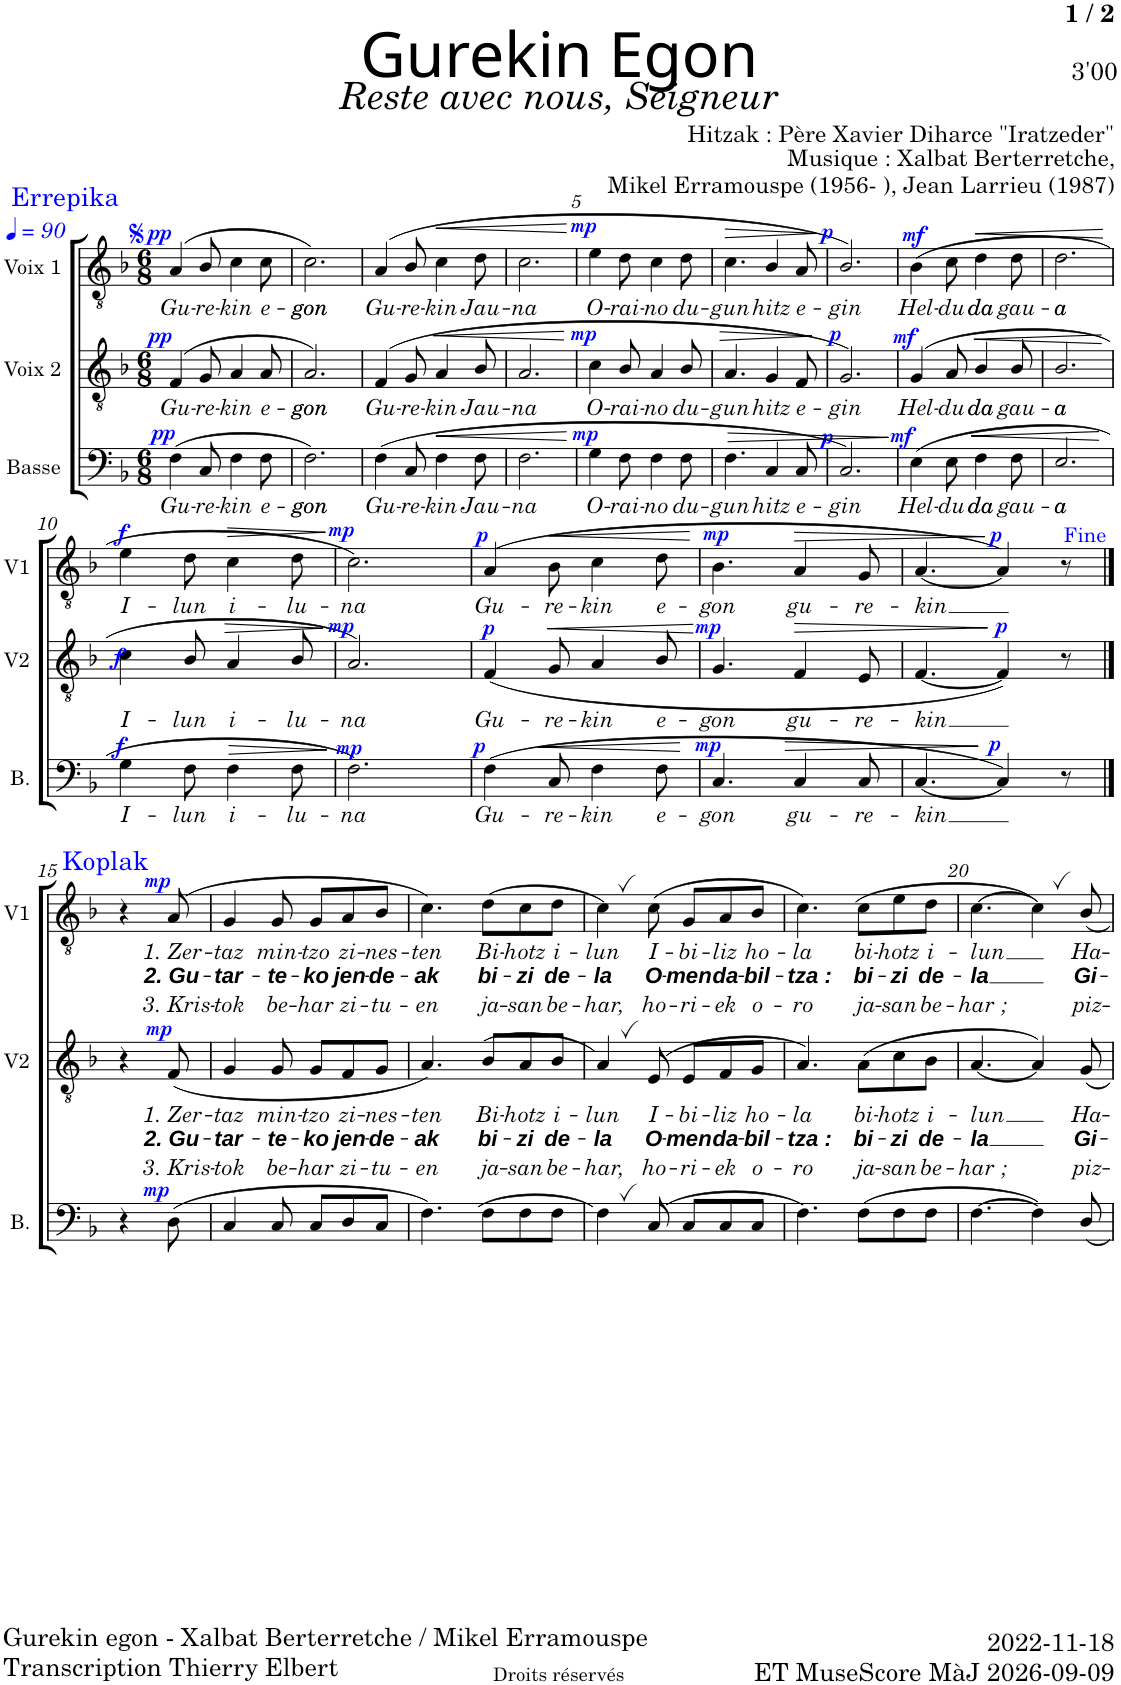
**kern	**text	**dynam	**kern	**text	**text	**text	**dynam	**kern	**text	**text	**text	**dynam
*part3	*part3	*part3	*part2	*part2	*part2	*part2	*part2	*part1	*part1	*part1	*part1	*part1
*staff3	*staff3	*staff3	*staff2	*staff2	*staff2	*staff2	*staff2	*staff1	*staff1	*staff1	*staff1	*staff1
*I"Basse	*	*	*I"Voix 2	*	*	*	*	*I"Voix 1	*	*	*	*
*I'B.	*	*	*I'V2	*	*	*	*	*I'V1	*	*	*	*
*clefF4	*	*	*clefGv2	*	*	*	*	*clefGv2	*	*	*	*
*k[b-]	*	*	*k[b-]	*	*	*	*	*k[b-]	*	*	*	*
*M6/8	*	*	*M6/8	*	*	*	*	*M6/8	*	*	*	*
*MM90	*	*	*MM90	*	*	*	*	*MM90	*	*	*	*
=1	=1	=1	=1	=1	=1	=1	=1	=1	=1	=1	=1	=1
!	!	!	!	!	!	!	!	!LO:TX:a:color=#0000FF:t=Errepika	!	!	!	!
!	!LO:LY:b	!LO:DY:a	!	!LO:LY:b	!	!	!LO:DY:a	!	!LO:LY:b	!	!	!LO:DY:a
(4F\	Gu-	pp	(>4F/	Gu-	.	.	pp	(4A/	Gu-	.	.	pp
!	!LO:LY:b	!	!	!LO:LY:b	!	!	!	!	!LO:LY:b	!	!	!
8C/	-re-	.	8G/	-re-	.	.	.	8B-/	-re-	.	.	.
!	!LO:LY:b	!	!	!LO:LY:b	!	!	!	!	!LO:LY:b	!	!	!
4F\	-kin	.	4A/	-kin	.	.	.	4c\	-kin	.	.	.
!	!LO:LY:b	!	!	!LO:LY:b	!	!	!	!	!LO:LY:b	!	!	!
8F\	e-	.	8A/	e-	.	.	.	8c\	e-	.	.	.
=2	=2	=2	=2	=2	=2	=2	=2	=2	=2	=2	=2	=2
!	!LO:LY:b	!	!	!LO:LY:b	!	!	!	!	!LO:LY:b	!	!	!
2.F\)	gon	.	2.A/)	gon	.	.	.	2.c\)	gon	.	.	.
=3	=3	=3	=3	=3	=3	=3	=3	=3	=3	=3	=3	=3
!	!LO:LY:b	!	!	!LO:LY:b	!	!	!	!	!LO:LY:b	!	!	!
(4F\	Gu-	.	(4F/	Gu-	.	.	.	(4A/	Gu-	.	.	.
!	!LO:LY:b	!	!	!LO:LY:b	!	!	!	!	!LO:LY:b	!	!	!
8C/	-re-	.	8G/	-re-	.	.	.	8B-/	-re-	.	.	.
!	!LO:LY:b	!LO:HP:b	!	!LO:LY:b	!	!	!LO:HP:b	!	!LO:LY:b	!	!	!LO:HP:b
4F\	-kin	<	4A/	-kin	.	.	<	4c\	-kin	.	.	<
!	!LO:LY:b	!	!	!LO:LY:b	!	!	!	!	!LO:LY:b	!	!	!
8F\	Jau-	.	8B-/	Jau-	.	.	.	8d\	Jau-	.	.	.
=4	=4	=4	=4	=4	=4	=4	=4	=4	=4	=4	=4	=4
!	!LO:LY:b	!	!	!LO:LY:b	!	!	!	!	!LO:LY:b	!	!	!
2.F\	-na	.	2.A/	-na	.	.	.	2.c\	-na	.	.	.
.	.	[	.	.	.	.	[	.	.	.	.	[
=5	=5	=5	=5	=5	=5	=5	=5	=5	=5	=5	=5	=5
!	!LO:LY:b	!LO:DY:a	!	!LO:LY:b	!	!	!LO:DY:a	!	!LO:LY:b	!	!	!LO:DY:a
4G\	O-	mp	4c\	O-	.	.	mp	4e\	O-	.	.	mp
!	!LO:LY:b	!	!	!LO:LY:b	!	!	!	!	!LO:LY:b	!	!	!
8F\	-rai-	.	8B-/	-rai-	.	.	.	8d\	-rai-	.	.	.
!	!LO:LY:b	!	!	!LO:LY:b	!	!	!	!	!LO:LY:b	!	!	!
4F\	-no	.	4A/	-no	.	.	.	4c\	-no	.	.	.
!	!LO:LY:b	!	!	!LO:LY:b	!	!	!	!	!LO:LY:b	!	!	!
8F\	du-	.	8B-/	du-	.	.	.	8d\	du-	.	.	.
=6	=6	=6	=6	=6	=6	=6	=6	=6	=6	=6	=6	=6
!	!LO:LY:b	!LO:HP:b	!	!LO:LY:b	!	!	!LO:HP:b	!	!LO:LY:b	!	!	!LO:HP:b
4.F\	-gun	>	4.A/	-gun	.	.	>	4.c\	-gun	.	.	>
!	!LO:LY:b	!	!	!LO:LY:b	!	!	!	!	!LO:LY:b	!	!	!
4C/	hitz	.	4G/	hitz	.	.	.	4B-/	hitz	.	.	.
!	!LO:LY:b	!	!	!LO:LY:b	!	!	!	!	!LO:LY:b	!	!	!
8C/	e-	.	8F/	e-	.	.	.	8A/	e-	.	.	.
.	.	.	.	.	.	.	]	.	.	.	.	]
=7	=7	=7	=7	=7	=7	=7	=7	=7	=7	=7	=7	=7
!	!LO:LY:b	!LO:DY:a	!	!LO:LY:b	!	!	!LO:DY:a	!	!LO:LY:b	!	!	!LO:DY:a
2.C/)	-gin	p	2.G/)	-gin	.	.	p	2.B-/)	-gin	.	.	p
.	.	]	.	.	.	.	.	.	.	.	.	.
=8	=8	=8	=8	=8	=8	=8	=8	=8	=8	=8	=8	=8
!	!LO:LY:b	!LO:DY:a	!	!LO:LY:b	!	!	!LO:DY:a	!	!LO:LY:b	!	!	!LO:DY:a
(4E\	Hel-	mf	(4G/	Hel-	.	.	mf	(4B-\	Hel-	.	.	mf
!	!LO:LY:b	!	!	!LO:LY:b	!	!	!	!	!LO:LY:b	!	!	!
8E\	-du	.	8A/	-du	.	.	.	8c\	-du	.	.	.
!	!LO:LY:b	!LO:HP:b	!	!LO:LY:b	!	!	!LO:HP:b	!	!LO:LY:b	!	!	!LO:HP:b
4F\	da	<	4B-/	da	.	.	<	4d\	da	.	.	<
!	!LO:LY:b	!	!	!LO:LY:b	!	!	!	!	!LO:LY:b	!	!	!
8F\	gau-	.	8B-/	gau-	.	.	.	8d\	gau-	.	.	.
=9	=9	=9	=9	=9	=9	=9	=9	=9	=9	=9	=9	=9
!	!LO:LY:b	!	!	!LO:LY:b	!	!	!	!	!LO:LY:b	!	!	!
2.E/	a	.	2.B-/	a	.	.	.	2.d\	a	.	.	.
.	.	[	.	.	.	.	[	.	.	.	.	[
!!LO:LB:g=z
=10	=10	=10	=10	=10	=10	=10	=10	=10	=10	=10	=10	=10
!	!LO:LY:b	!LO:DY:a	!	!LO:LY:b	!	!	!LO:DY:a	!	!LO:LY:b	!	!	!LO:DY:a
4G\	I-	f	4c\	I-	.	.	f	4e\	I-	.	.	f
!	!LO:LY:b	!	!	!LO:LY:b	!	!	!	!	!LO:LY:b	!	!	!
8F\	-lun	.	8B-/	-lun	.	.	.	8d\	-lun	.	.	.
!	!LO:LY:b	!LO:HP:b	!	!LO:LY:b	!	!	!LO:HP:b	!	!LO:LY:b	!	!	!LO:HP:b
4F\	i-	>	4A/	i-	.	.	>	4c\	i-	.	.	>
!	!LO:LY:b	!	!	!LO:LY:b	!	!	!	!	!LO:LY:b	!	!	!
8F\	-lu-	.	8B-/	-lu-	.	.	.	8d\	-lu-	.	.	.
.	.	]	.	.	.	.	]	.	.	.	.	]
=11	=11	=11	=11	=11	=11	=11	=11	=11	=11	=11	=11	=11
!	!LO:LY:b	!LO:DY:a	!	!LO:LY:b	!	!	!LO:DY:a	!	!LO:LY:b	!	!	!LO:DY:a
2.F\)	-na	mp	2.A/)	-na	.	.	mp	2.c\)	-na	.	.	mp
=12	=12	=12	=12	=12	=12	=12	=12	=12	=12	=12	=12	=12
!	!LO:LY:b	!LO:DY:a	!	!LO:LY:b	!	!	!LO:DY:a	!	!LO:LY:b	!	!	!LO:DY:a
(4F\	Gu-	p	(4F/	Gu-	.	.	p	(4A/	Gu-	.	.	p
!	!LO:LY:b	!LO:HP:b	!	!LO:LY:b	!	!	!LO:HP:b	!	!LO:LY:b	!	!	!LO:HP:b
8C/	-re-	<	8G/	-re-	.	.	<	8B-\	-re-	.	.	<
!	!LO:LY:b	!	!	!LO:LY:b	!	!	!	!	!LO:LY:b	!	!	!
4F\	-kin	.	4A/	-kin	.	.	.	4c\	-kin	.	.	.
!	!LO:LY:b	!	!	!LO:LY:b	!	!	!	!	!LO:LY:b	!	!	!
8F\	e-	.	8B-/	e-	.	.	.	8d\	e-	.	.	.
.	.	[	.	.	.	.	[	.	.	.	.	[
=13	=13	=13	=13	=13	=13	=13	=13	=13	=13	=13	=13	=13
!	!LO:LY:b	!LO:DY:a	!	!LO:LY:b	!	!	!LO:DY:a	!	!LO:LY:b	!	!	!LO:DY:a
4.C/	-gon	mp	4.G/	-gon	.	.	mp	4.B-\	-gon	.	.	mp
!	!LO:LY:b	!LO:HP:b	!	!LO:LY:b	!	!	!LO:HP:b	!	!LO:LY:b	!	!	!LO:HP:b
4C/	gu-	>	4F/	gu-	.	.	>	4A/	gu-	.	.	>
!	!LO:LY:b	!	!	!LO:LY:b	!	!	!	!	!LO:LY:b	!	!	!
8C/	-re-	.	8E/	-re-	.	.	.	8G/	-re-	.	.	.
=14	=14	=14	=14	=14	=14	=14	=14	=14	=14	=14	=14	=14
!	!LO:LY:b	!	!	!LO:LY:b	!	!	!	!	!LO:LY:b	!	!	!
[4.C/	-kin	.	[4.F/	-kin	.	.	.	[4.A/	-kin	.	.	.
!	!	!LO:DY:n=1:a	!	!	!	!	!LO:DY:n=1:a	!	!	!	!	!LO:DY:n=1:a
4C/])	.	] p	4F/])	.	.	.	] p	4A/])	.	.	.	] p
8r	.	.	8r	.	.	.	.	8r	.	.	.	.
!!LO:LB:g=z
==15	==15	==15	==15	==15	==15	==15	==15	==15	==15	==15	==15	==15
4r	.	.	4r	.	.	.	.	4r	.	.	.	.
!	!	!	!	!	!	!	!	!LO:TX:a:color=#0000FF:t=Koplak	!	!	!	!
!	!	!LO:DY:a	!	!LO:LY:b	!LO:LY:b	!LO:LY:b	!LO:DY:a	!	!LO:LY:b	!LO:LY:b	!LO:LY:b	!LO:DY:a
(8D\	.	mp	(8F/	1. Zer-	2. Gu-	3. Kris-	mp	(8A/	1. Zer-	2. Gu-	3. Kris-	mp
=16	=16	=16	=16	=16	=16	=16	=16	=16	=16	=16	=16	=16
!	!	!	!	!LO:LY:b	!LO:LY:b	!LO:LY:b	!	!	!LO:LY:b	!LO:LY:b	!LO:LY:b	!
4C/	.	.	4G/	-taz	-tar-	-tok	.	4G/	-taz	-tar-	-tok	.
!	!	!	!	!LO:LY:b	!LO:LY:b	!LO:LY:b	!	!	!LO:LY:b	!LO:LY:b	!LO:LY:b	!
8C/	.	.	8G/	min-	-te-	be-	.	8G/	min-	-te-	be-	.
!	!	!	!	!LO:LY:b	!LO:LY:b	!LO:LY:b	!	!	!LO:LY:b	!LO:LY:b	!LO:LY:b	!
8C/L	.	.	8G/L	-tzo	-ko	-har	.	8G/L	-tzo	-ko	-har	.
!	!	!	!	!LO:LY:b	!LO:LY:b	!LO:LY:b	!	!	!LO:LY:b	!LO:LY:b	!LO:LY:b	!
8D/	.	.	8F/	zi-	jen-	zi-	.	8A/	zi-	jen-	zi-	.
!	!	!	!	!LO:LY:b	!LO:LY:b	!LO:LY:b	!	!	!LO:LY:b	!LO:LY:b	!LO:LY:b	!
8C/J	.	.	8G/J	-nes-	-de-	-tu-	.	8B-/J	-nes-	-de-	-tu-	.
=17	=17	=17	=17	=17	=17	=17	=17	=17	=17	=17	=17	=17
!	!	!	!	!LO:LY:b	!LO:LY:b	!LO:LY:b	!	!	!LO:LY:b	!LO:LY:b	!LO:LY:b	!
4.F\)	.	.	4.A/)	-ten	-ak	-en	.	4.c\)	-ten	-ak	-en	.
!	!	!	!	!LO:LY:b	!LO:LY:b	!LO:LY:b	!	!	!LO:LY:b	!LO:LY:b	!LO:LY:b	!
(8F\L	.	.	(>8B-/L	Bi-	bi-	ja-	.	(>8d\L	Bi-	bi-	ja-	.
!	!	!	!	!LO:LY:b	!LO:LY:b	!LO:LY:b	!	!	!LO:LY:b	!LO:LY:b	!LO:LY:b	!
8F\	.	.	8A/	-hotz	-zi	-san	.	8c\	-hotz	-zi	-san	.
!	!	!	!	!LO:LY:b	!LO:LY:b	!LO:LY:b	!	!	!LO:LY:b	!LO:LY:b	!LO:LY:b	!
8F\J	.	.	8B-/J	i-	de-	be-	.	8d\J	i-	de-	be-	.
=18	=18	=18	=18	=18	=18	=18	=18	=18	=18	=18	=18	=18
!	!	!	!	!LO:LY:b	!LO:LY:b	!LO:LY:b	!	!	!LO:LY:b	!LO:LY:b	!LO:LY:b	!
4F,\)	.	.	4A,/)	-lun	-la	-har,	.	4c,\)	-lun	-la	-har,	.
!	!	!	!	!LO:LY:b	!LO:LY:b	!LO:LY:b	!	!	!LO:LY:b	!LO:LY:b	!LO:LY:b	!
(8C/	.	.	(>8E/	I-	O-	ho-	.	(8c\	I-	O-	ho-	.
!	!	!	!	!LO:LY:b	!LO:LY:b	!LO:LY:b	!	!	!LO:LY:b	!LO:LY:b	!LO:LY:b	!
8C/L	.	.	8E/L	-bi-	-men	-ri-	.	8G/L	-bi-	-men	-ri-	.
!	!	!	!	!LO:LY:b	!LO:LY:b	!LO:LY:b	!	!	!LO:LY:b	!LO:LY:b	!LO:LY:b	!
8C/	.	.	8F/	-liz	da-	-ek	.	8A/	-liz	da-	-ek	.
!	!	!	!	!LO:LY:b	!LO:LY:b	!LO:LY:b	!	!	!LO:LY:b	!LO:LY:b	!LO:LY:b	!
8C/J	.	.	8G/J	ho-	-bil-	o-	.	8B-/J	ho-	-bil-	o-	.
=19	=19	=19	=19	=19	=19	=19	=19	=19	=19	=19	=19	=19
!	!	!	!	!LO:LY:b	!LO:LY:b	!LO:LY:b	!	!	!LO:LY:b	!LO:LY:b	!LO:LY:b	!
4.F\)	.	.	4.A/)	-la	-tza :	-ro	.	4.c\)	-la	-tza :	-ro	.
!	!	!	!	!LO:LY:b	!LO:LY:b	!LO:LY:b	!	!	!LO:LY:b	!LO:LY:b	!LO:LY:b	!
(8F\L	.	.	(8A\L	bi-	bi-	ja-	.	(>8c\L	bi-	bi-	ja-	.
!	!	!	!	!LO:LY:b	!LO:LY:b	!LO:LY:b	!	!	!LO:LY:b	!LO:LY:b	!LO:LY:b	!
8F\	.	.	8c\	-hotz	-zi	-san	.	8e\	-hotz	-zi	-san	.
!	!	!	!	!LO:LY:b	!LO:LY:b	!LO:LY:b	!	!	!LO:LY:b	!LO:LY:b	!LO:LY:b	!
8F\J	.	.	8B-\J	i-	de-	be-	.	8d\J	i-	de-	be-	.
=20	=20	=20	=20	=20	=20	=20	=20	=20	=20	=20	=20	=20
!	!	!	!	!LO:LY:b	!LO:LY:b	!LO:LY:b	!	!	!LO:LY:b	!LO:LY:b	!LO:LY:b	!
[4.F\	.	.	[4.A/	-lun	-la	-har ;	.	[4.c\	-lun	-la	-har ;	.
4F\])	.	.	4A/])	.	.	.	.	4c,\])	.	.	.	.
!	!	!	!	!LO:LY:b	!LO:LY:b	!LO:LY:b	!	!	!LO:LY:b	!LO:LY:b	!LO:LY:b	!
8D/	.	.	8G/	Ha-	Gi-	piz-	.	8B-/	Ha-	Gi-	piz-	.
=	=	=	=	=	=	=	=	=	=	=	=	=
*-	*-	*-	*-	*-	*-	*-	*-	*-	*-	*-	*-	*-
